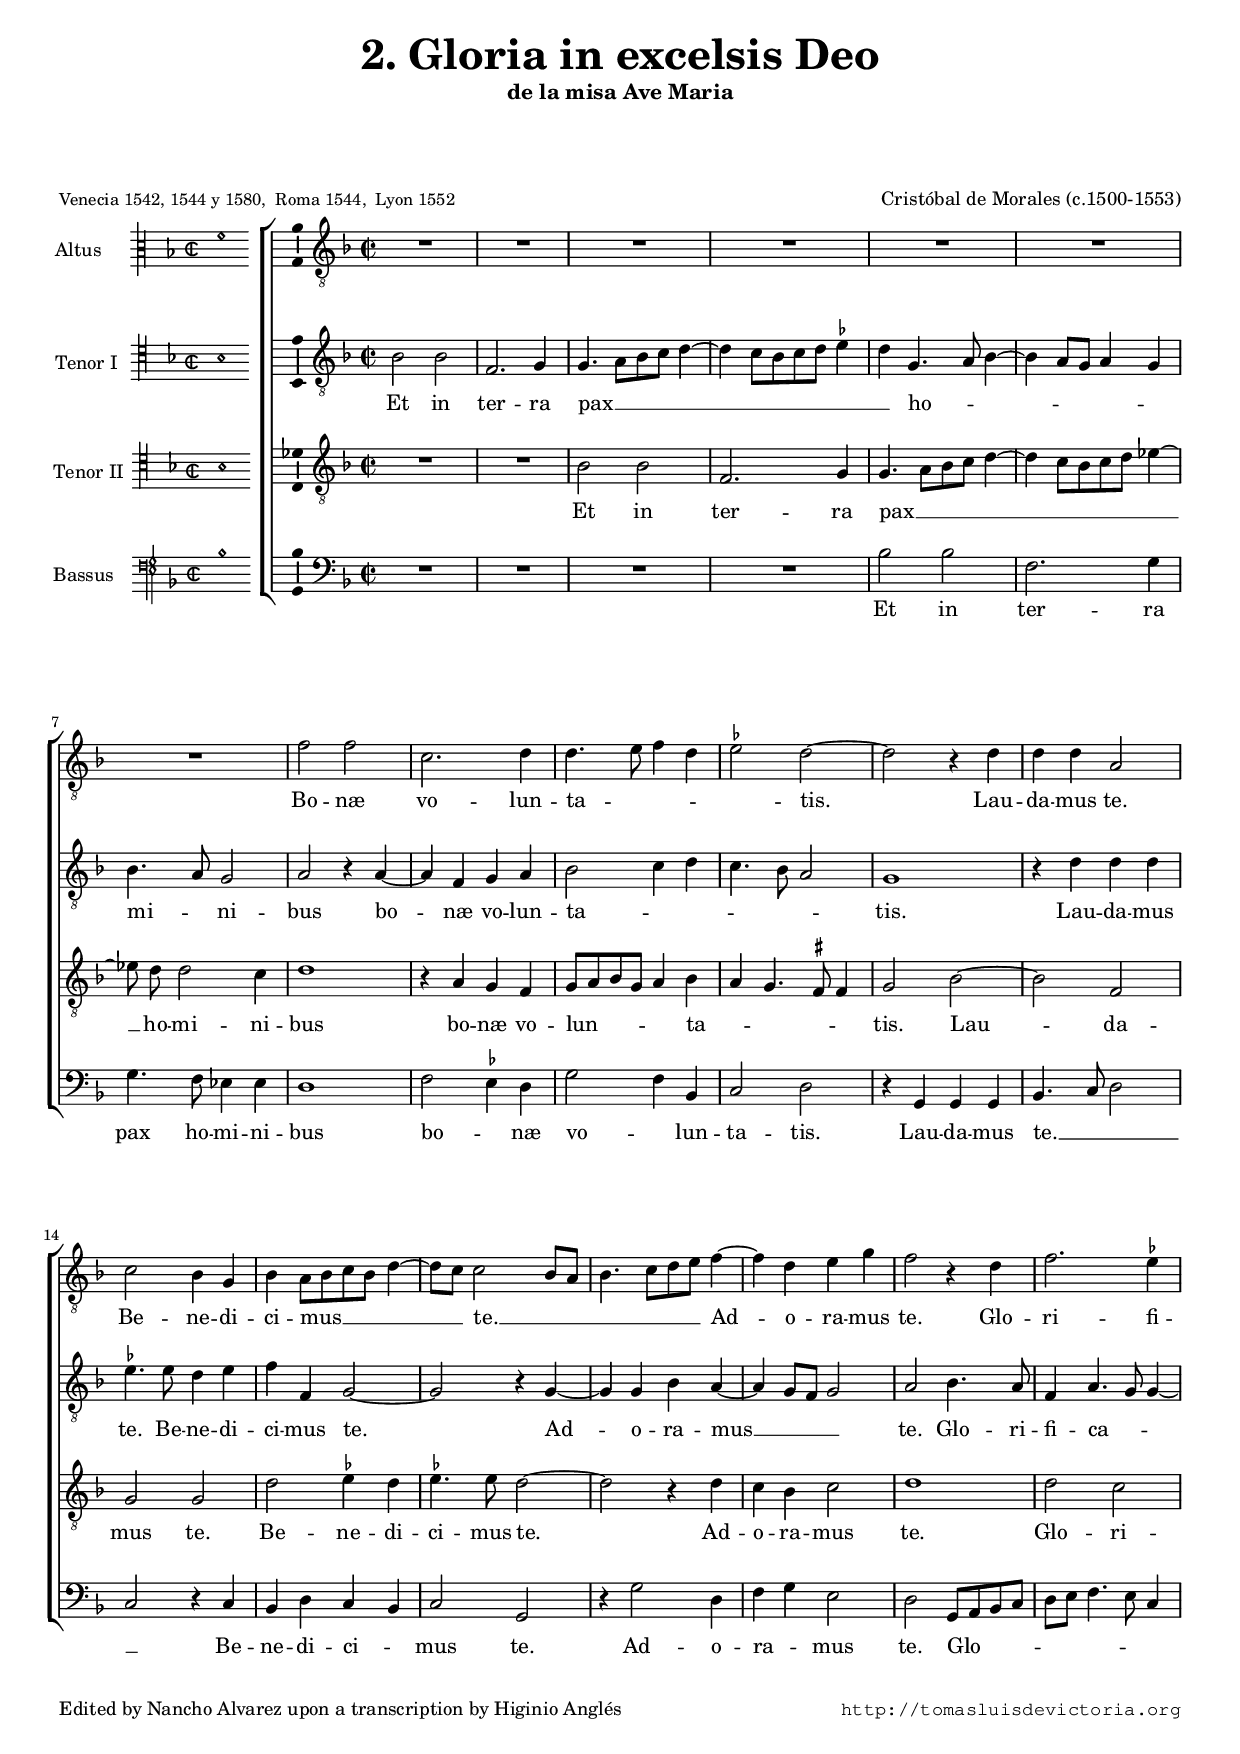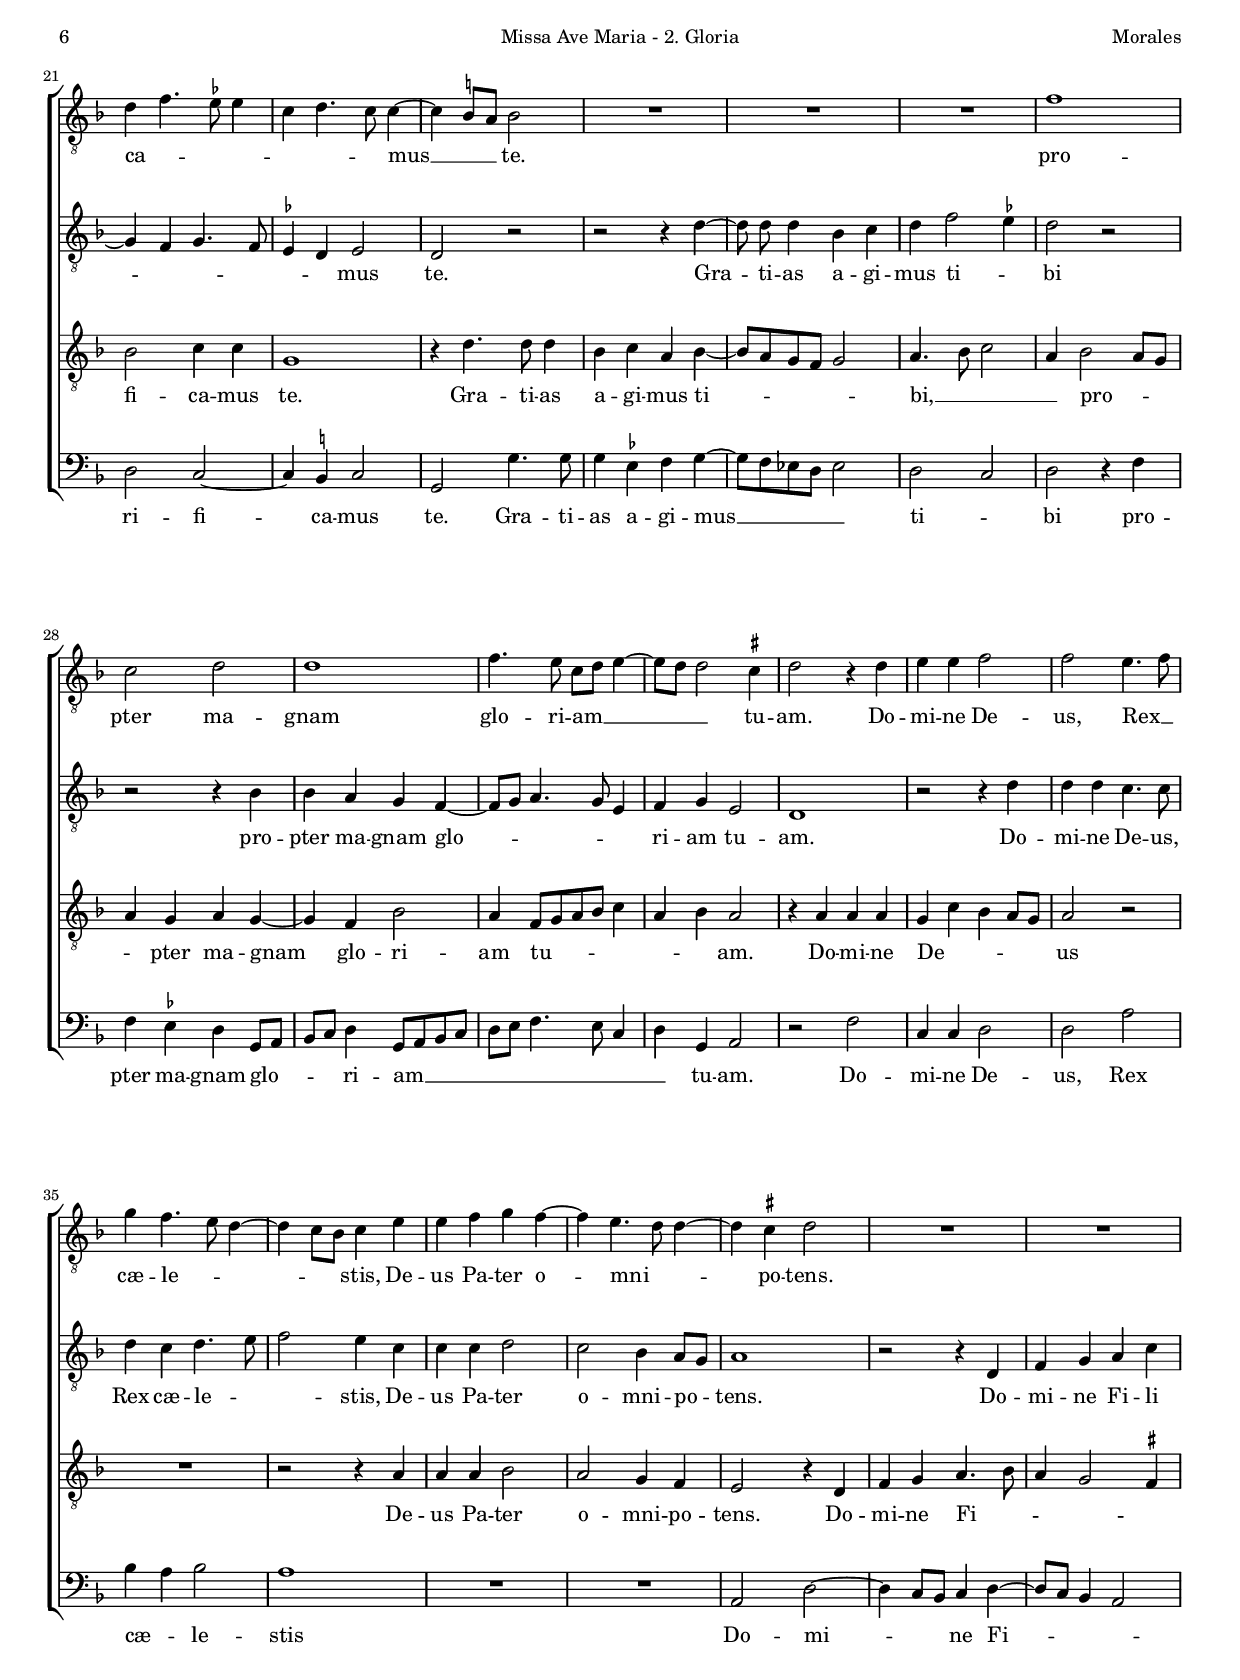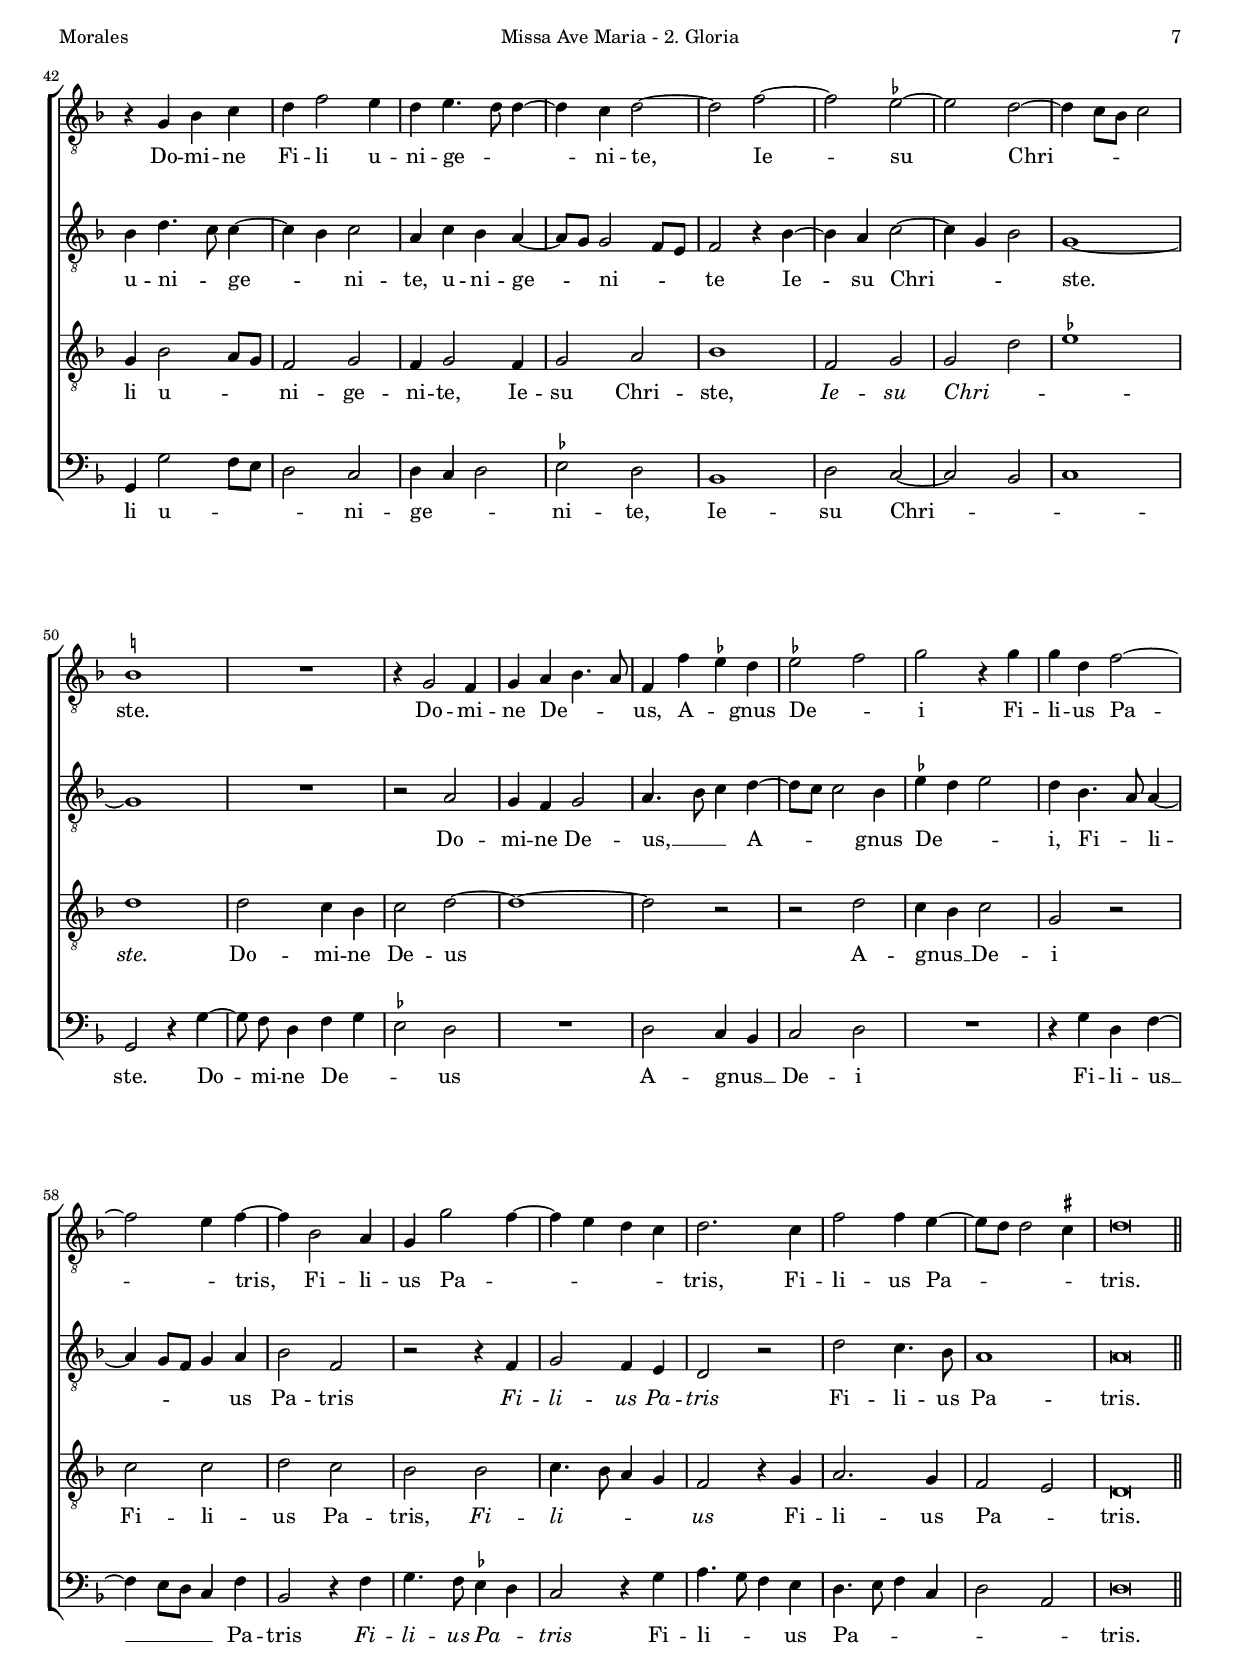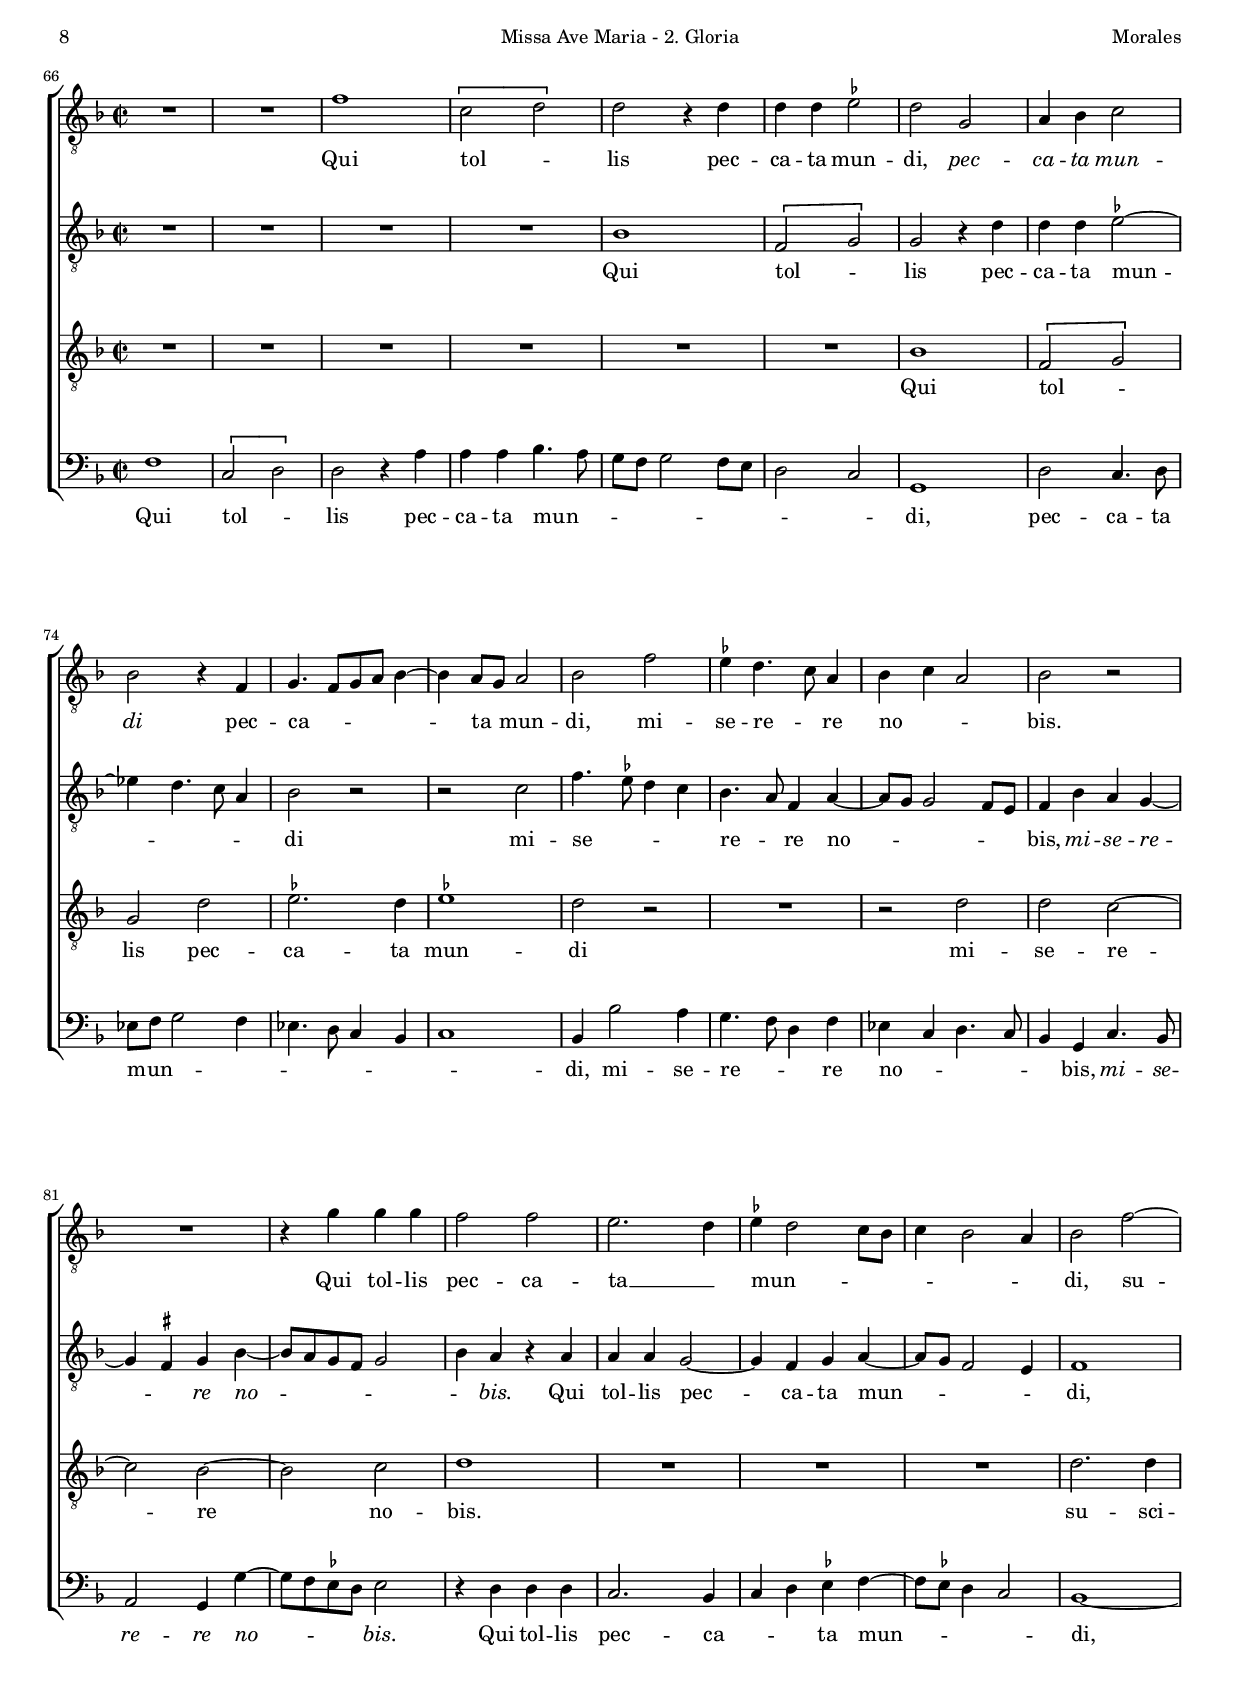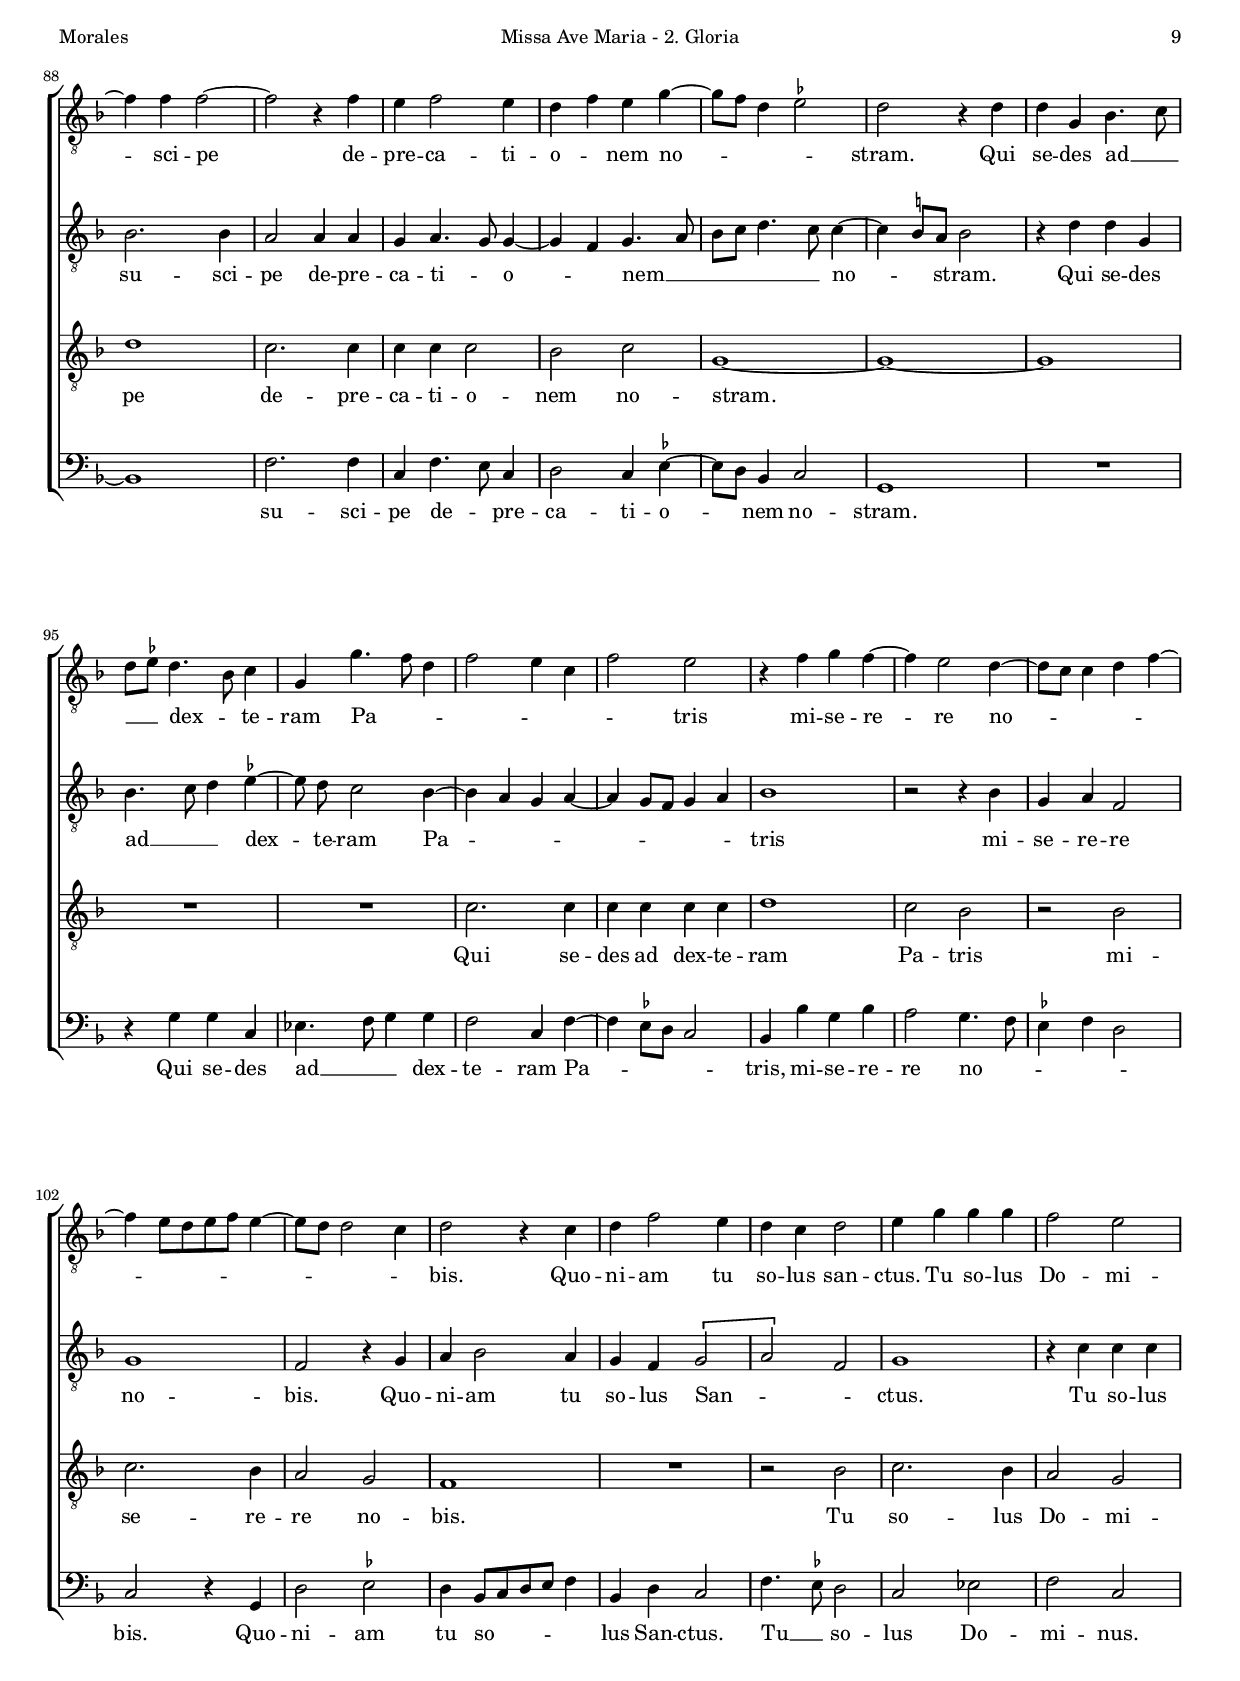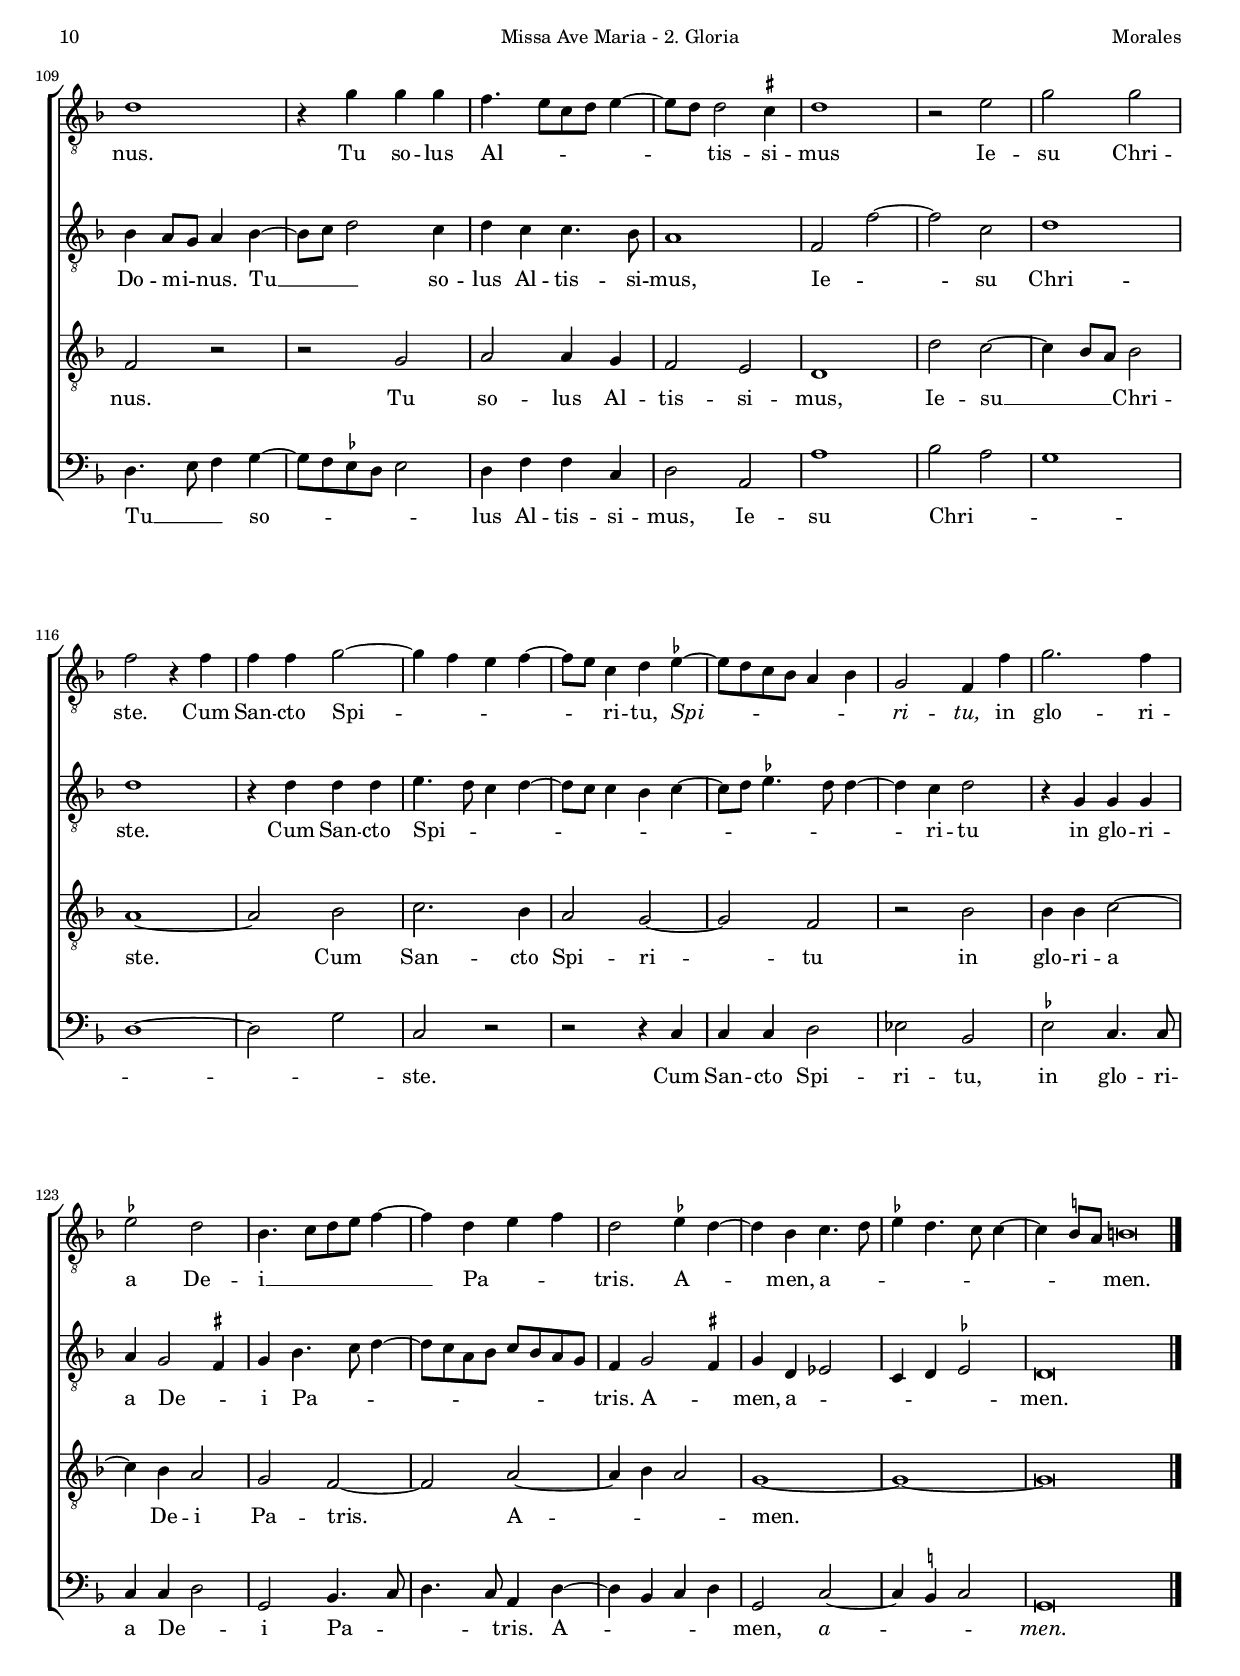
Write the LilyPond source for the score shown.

\version "2.24.0"

#(set-default-paper-size "a4")
#(set-global-staff-size 16.4)
#(ly:set-option 'point-and-click #f)
%mobile -s15.5 -i3.4

italicas=\override LyricText.font-shape = #'italic
rectas=\override LyricText.font-shape = #'upright
ss=\once \set suggestAccidentals = ##t
incipitwidth = 20
mt=#(define-music-function (offset) (number?) ; move lyric text
      #{ \once \override LyricText.X-offset = -$offset #})


htitle="Missa Ave Maria - 2. Gloria"
hcomposer="Morales"

\header {
	title=\markup{\fontsize #3 "2. Gloria in excelsis Deo"}
	subtitle="de la misa Ave Maria"
	subsubtitle=\markup{\null \vspace #3 }
	composer="Cristóbal de Morales (c.1500-1553)"
        pdfauthor=\composer
	%opus="(-)"
	poet=\markup{\smaller "Venecia 1542, 1544 y 1580,  Roma 1544,  Lyon 1552"} 
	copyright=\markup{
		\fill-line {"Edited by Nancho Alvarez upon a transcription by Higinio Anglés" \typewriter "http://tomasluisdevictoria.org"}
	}
%	tagline=""
}

global={\key f \major \time 2/2 \skip 1*65 \bar "||" \break
	\override Score.TimeSignature.break-visibility = #'#(#f #t #t)
			\time 2/2 \skip 1*64 \bar "|."
}


cantus=\relative c'{
	R1*7
	f2 f
	c2. d4
	d4. e8 f4 d 
	\ss ees2 d2 ~
	d r4 d
	d d a2
	c bes4 g
	bes4 a8[ bes c bes] d4 ~
	d8 c c2 bes8 a
	bes4. c8[ d e] f4 ~
	f d e g % CSIC \ss ees
	f2 r4 d % CSIC \ss fis
	f2. \ss ees4
	d f4. \ss ees8 ees4
	c4 d4. c8 c4 ~
	c \ss b8 a b2
	R1
	R1*2
	f'1
	c2 d
	d1
	f4. e8 c d e4 ~
	e8 d d2 \ss cis4
	d2 r4 d
	e e f2
	f e4. f8
	g4 f4. e8 d4 ~
	d c8 bes c4 e % CSIC \ss b
	e f g f ~
	f e4. d8 d4 ~
	d \ss cis4 d2
	R1*2
	r4 g, bes c
	d f2 e4 % CSIC \ss ees
	d4 e4. d8 d4 ~ % CSIC \ss ees
	d c d2 ~
	d f ~
	f \ss ees ~
	ees d ~
	d4 c8 bes c2 % CSIC \ss b
	\ss b1
	R1
	r4 g2 f4
	g a bes4. a8 
	f4 f' \ss ees d
	\ss ees2 f
	g r4 g
	g d f2 ~
	f e4 f ~
	f bes,2 a4
	g4 g'2 f4 ~
	f e d c % CSIC \ss cis
	d2. c4
	f2 f4 e ~
	e8 d d2 \ss cis4
	d\breve*1/2
	R1*2
	f1
	\[c2 d\]
	d2 r4 d
	d4 d \ss ees2
	d g,
	a4 bes c2
	bes2 r4 f
	g4. f8[ g a] bes4 ~
	bes4 a8 g a2
	bes f'
	\ss ees4 d4. c8 a4
	bes4 c a2
	bes r
	R1
	r4 g' g g
	f2 f
	e2. d4
	\ss ees4 d2 c8 bes
	c4 bes2 a4
	bes2 f' ~
	f4 f f2 ~
	f r4 f
	e f2 e4 % CSIC \ss ees
	d4 f e g ~
	g8 f d4 \ss ees2
	d r4 d
	d g, bes4. c8
	d \ss ees d4. bes8 c4
	g4 g'4. f8 d4
	f2 e4 c
	f2 e
	r4 f g f ~
	f e2 d4 ~
	d8 c c4 d f ~
	f e8[ d e f] e4 ~ % CSIC \ss ees ees ees
	e8 d d2 c4
	d2 r4 c
	d f2 e4
	d4 c d2
	e4 g g g 
	f2 e % CSIC \ss ees
	d1
	r4 g g g 
	f4. e8[ c d] e4 ~
	e8 d d2 \ss cis4
	d1
	r2 e
	g g
	f2 r4 f % CSIC \ss fis fis
	f f g2 ~ % CSIC \ss fis fis
	g4 f e f ~
	f8 e c4 d \ss ees ~
	ees8 d c bes a4 bes
	g2 f4 f'
	g2. f4 % sic? fa contra sol en tenor1
	\ss ees2 d
	bes4. c8[ d e] f4 ~
	f d e f
	d2 \ss ees4 d ~
	d bes c4. d8
	\ss ees4 d4. c8 c4 ~
	c \ss b8 a b!\breve*1/4
}

altus=\relative c'{
	bes2 bes
	f2. g4
	g4. a8[ bes c] d4 ~
	d c8[ bes c d] \ss ees4
	d4 g,4. a8 bes4 ~
	bes4 a8 g a4 g
	bes4. a8 g2
	a2 r4 a ~
	a4 f g a
	bes2 c4 d
	c4. bes8 a2
	g1
	r4 d' d d
	\ss ees4. ees8 d4 ees % CSIC \ss ees \ss e
	f4 f, g2 ~
	g r4 g ~
	g g bes a ~
	a g8 f g2
	a2 bes4. a8
	f4 a4. g8 g4 ~
	g f g4. f8
	\ss ees4 d ees2
	d2 r
	r r4 d' ~
	d8 \noBeam d d4 bes c
	d f2 \ss ees4
	d2 r
	r r4 bes
	bes a g f ~
	f8 g a4. g8 e4
	f g e2
	d1
	r2 r4 d'
	d d c4. c8
	d4 c d4. e8
	f2 e4 c
	c c d2
	c bes4 a8 g
	a1
	r2 r4 d,
	f g a c
	bes d4. c8 c4 ~
	c bes c2 % CSIC \ss b
	a4 c bes a ~
	a8 g g2 f8 e
	f2 r4 bes ~
	bes a c2 ~
	c4 g bes2
	g1 ~
	g1
	R1
	r2 a
	g4 f g2
	a4. bes8 c4 d ~ % CSIC \ss b
	d8 c c2 bes4
	\ss ees4 d ees2
	d4 bes4. a8 a4 ~
	a g8 f g4 a
	bes2 f
	r2 r4 f
	g2 f4 e
	d2 r
	d'2 c4. bes8
	a1
	a\breve*1/2
	R1*4
	bes1
	\[f2 g\]
	g r4 d'
	d d \ss ees2 ~
	ees4 d4. c8 a4
	bes2 r
	r c
	f4. \ss ees8 d4 c
	bes4. a8 f4 a ~
	a8 g g2 f8 e
	f4 bes a g ~
	g4 \ss fis g bes ~
	bes8 a g f g2
	bes4 a r a
	a a g2 ~
	g4 f g a ~
	a8 g f2 e4 % CSIC \ss ees
	f1
	bes2. bes4
	a2 a4 a
	g a4. g8 g4 ~
	g4 f g4. a8
	bes c d4. c8 c4 ~
	c4 \ss b8 a b2
	r4 d d g,
	bes4. c8 d4 \ss ees ~
	ees8 \noBeam d c2 bes4 ~
	bes4 a g a ~
	a g8 f g4 a
	bes1
	r2 r4 bes
	g4 a f2
	g1
	f2 r4 g
	a bes2 a4
	g f \[g2
	a\] f
	g1
	r4 c c c
	bes a8 g a4 bes ~
	bes8 c d2 c4
	d4 c c4. bes8
	a1
	f2 f' ~
	f c
	d1
	d1
	r4 d d d
	e4. d8 c4 d ~
	d8 c c4 bes4 c ~ % CSIC \ss b
	c8 d \ss ees4. d8 d4 ~
	d4 c d2
	r4 g, g g
	a4 g2 \ss fis4
	g4 bes4. c8 d4 ~
	d8 c a bes c bes a g % CSIC \ss b \ss bes
	f4 g2 \ss fis4
	g4 d ees2
	c4 d \ss ees2
	d\breve*1/2
}

tenor=\relative c'{
	R1*2
	bes2 bes
	f2. g4
	g4. a8[ bes c] d4 ~
	d c8[ bes c d] ees4 ~
	ees8 \noBeam d d2 c4
	d1
	r4 a g f
	g8 a bes g a4 bes
	a4 g4. \ss fis8 fis4
	g2 bes ~
	bes f
	g g
	d'2 \ss ees4 d
	\ss ees4. ees8 d2 ~
	d r4 d
	c bes c2
	d1
	d2 c
	bes c4 c
	g1
	r4 d'4. d8 d4
	bes4 c a bes ~
	bes8 a g f g2
	a4. bes8 c2 % CSIC \ss b
	a4 bes2 a8 g
	a4 g a g ~
	g f bes2
	a4 f8[ g a bes] c4
	a bes a2
	r4 a a a
	g c bes a8 g
	a2 r
	R1
	r2 r4 a 
	a a bes2
	a g4 f
	e2 r4 d
	f4 g a4. bes8
	a4 g2 \ss fis4 
	g4 bes2 a8 g
	f2 g
	f4 g2 f4 % CSIC \ss fis \ss fis
	g2 a
	bes1
	f2 g
	g d'
	\ss ees1
	d1
	d2 c4 bes
	c2 d ~
	d1 ~
	d2 r
	r2 d
	c4 bes c2
	g r
	c c
	d c
	bes bes
	c4. bes8 a4 g
	f2 r4 g
	a2. g4
	f2 e
	d\breve*1/2
	R1*5
	R1
	bes'1
	\[f2 g\]
	g d'
	\ss ees2. d4
	\ss ees1
	d2 r
	R1
	r2 d
	d c ~
	c bes ~
	bes c
	d1
	R1*3
	d2. d4
	d1
	c2. c4
	c c c2
	bes2 c
	g1 ~
	g ~
	g
	R1*2
	c2. c4
	c c c c 
	d1
	c2 bes
	r2 bes
	c2. bes4
	a2 g
	f1
	R1
	r2 bes
	c2. bes4
	a2 g
	f r % CSIC falta el silencio
	r2 g
	a2 a4 g
	f2 e
	d1
	d'2 c ~
	c4 bes8 a bes2
	a1 ~
	a2 bes % CSIC \ss b
	c2. bes4
	a2 g ~
	g f % CSIC \ss fis
	r2 bes
	bes4 bes c2 ~
	c4 bes a2
	g f ~
	f a ~
	a4 bes a2
	g1 ~
	g ~
	g\breve*1/2
}

bassus=\relative c'{
	R1*4
	bes2 bes
	f2. g4
	g4. f8 ees4 ees
	d1
	f2 \ss ees4 d
	g2 f4 bes,
	c2 d
	r4 g, g g
	bes4. c8 d2
	c2 r4 c
	bes4 d c bes % CSIC \ss b
	c2 g
	r4 g'2 d4
	f g e2 % CSIC \ss ees
	d2 g,8 a bes c
	d8 e f4. e8 c4
	d2 c ~
	c4 \ss b c2
	g2 g'4. g8
	g4 \ss ees f g ~
	g8 f ees d ees2
	d2 c
	d r4 f
	f \ss ees d g,8 a
	bes c d4 g,8 a bes c
	d8 e f4. e8 c4
	d g, a2
	r2 f'
	c4 c d2
	d a'
	bes4 a bes2
	a1
	R1*2
	a,2 d ~
	d4 c8 bes c4 d ~
	d8 c bes4 a2
	g4 g'2 f8 e
	d2 c 
	d4 c d2
	\ss ees2 d
	bes1
	d2 c ~
	c bes
	c1
	g2 r4 g' ~
	g8 \noBeam f d4 f g
	\ss ees2 d
	R1
	d2 c4 bes
	c2 d
	R1
	r4 g d f ~
	f e8 d c4 f
	bes,2 r4 f'
	g4. f8 \ss ees4 d
	c2 r4 g'
	a4. g8 f4 e
	d4. e8 f4 c
	d2 a
	d\breve*1/2
	f1
	\[c2 d\]
	d2 r4 a'
	a a bes4. a8
	g f g2 f8 e % CSIC \ss ees
	d2 c
	g1
	d'2 c4. d8 
	ees8 f g2 f4
	ees4. d8 c4 bes
	c1
	bes4 bes'2 a4
	g4. f8 d4 f
	ees4 c d4. c8
	bes4 g c4. bes8
	a2 g4 g' ~
	g8 f \ss ees d ees2
	r4 d d d
	c2. bes4
	c d \ss ees f ~
	f8 \ss ees8 d4 c2
	bes1 ~
	bes
	f'2. f4
	c f4. e8 c4 % CSIC \ss ees
	d2 c4 \ss ees4 ~ 
	ees8 d bes4 c2
	g1
	R1
	r4 g' g c,
	ees4. f8 g4 g
	f2 c4 f ~
	f \ss ees8 d c2
	bes4 bes' g bes
	a2 g4. f8
	\ss ees4 f d2
	c r4 g
	d'2 \ss ees
	d4 bes8[ c d e] f4
	bes,4 d c2
	f4. \ss ees8 d2
	c ees
	f c
	d4. e8 f4 g ~ % CSIC \ss fis 
	g8 f \ss ees d ees2
	d4 f f c
	d2 a
	a'1
	bes2 a
	g1
	d1 ~
	d2 g
	c,2 r
	r r4 c
	c c d2
	ees2 bes
	\ss ees c4. c8
	c4 c d2
	g,2 bes4. c8
	d4. c8 a4 d ~
	d bes c d
	g,2 c ~
	c4 \ss b c2
	g\breve*1/2
}

textocantus=\lyricmode{
Bo -- næ vo -- lun -- ta -- _ _ _ _ tis.
Lau -- da -- mus te.
Be -- ne -- di -- ci -- mus __ _ _ _ _ _ te. __ _ _ _ _ _ _ 
Ad -- o -- ra -- mus te.
Glo -- ri -- fi -- ca -- _ _ _ _ _ _ mus __ _ _ te.
pro -- pter ma -- gnam glo -- ri -- am __ _ _ _ _ tu -- am.
Do -- mi -- ne De -- us,
Rex __ _ cæ -- le -- _ _ _ _ stis,
De -- us Pa -- ter o -- mni -- _ _ po -- tens.
Do -- mi -- ne Fi -- li u -- ni -- ge -- _ _ ni -- te,
Ie -- su Chri -- _ _ _ ste.
Do -- mi -- ne De -- _ _ us,
A -- _ gnus De -- _ i
Fi -- li -- us Pa -- _ tris,
Fi -- li -- us Pa -- _ _ _ _ tris,
Fi -- li -- us Pa -- _ _ _ tris.
Qui tol -- _ lis pec -- ca -- ta mun -- di,
\italicas 
pec -- ca -- ta mun -- di
\rectas 
pec -- ca -- _ _ _ _ ta _ mun -- di,
mi -- se -- re -- _ re no -- _ _ bis.
Qui tol -- lis pec -- ca -- ta __ _ mun -- _ _ _ _ _ _ di,
su -- sci -- pe
de -- pre -- ca -- ti -- o -- _ nem no -- _ _ _ stram.
Qui se -- des ad __ _ _ _ dex -- _ te -- ram Pa -- _ _ _ _ _ _ tris
mi -- se -- re -- re no -- _ _ _ _ _ _ _ _ _ _ _ _ bis.
Quo -- ni -- am tu so -- lus san -- ctus.
Tu so -- lus Do -- mi -- nus.
Tu so -- lus Al -- _ _ _ _ _ tis -- si -- mus
Ie -- su Chri -- ste.
Cum San -- cto Spi -- _ _ _ _ ri -- tu,
\italicas 
Spi -- _ _ _ _ _ ri -- tu,
\rectas 
in glo -- ri -- a De -- i __ _ _ _ _ Pa -- _ _ tris.
A -- _ men,
a -- _ _ _ _ _ _ _ men.
}

textoaltus=\lyricmode{
Et in ter -- ra pax __ _ _ _ _ _ _ _ _ _ _ ho -- _ _ _ _ _ _ mi -- _ ni -- bus
bo -- næ vo -- lun -- ta -- _ _ _ _ _ tis.
Lau -- da -- mus te.
Be -- ne -- di -- ci -- mus te.
Ad -- o -- ra -- mus __ _ _ _ te.
Glo -- ri -- fi -- ca -- _ _ _ _ _ _ _ mus te.
Gra -- ti -- as a -- gi -- mus ti -- _ bi
pro -- pter ma -- gnam glo -- _ _ _ _ ri -- am tu -- am.
Do -- mi -- ne De -- us,
Rex cæ -- le -- _ _ stis,
De -- us Pa -- ter o -- mni -- po -- _ tens.
Do -- mi -- ne Fi -- li u -- ni -- _ ge -- _ ni -- te,
u -- ni -- ge -- _ ni -- _ _ te
Ie -- su Chri -- _ _ ste.
Do -- mi -- ne De -- us, __ _ _ 
A -- _ _ gnus De -- _ _ i,
Fi -- _ li -- _ _ _ us Pa -- tris
\italicas 
Fi -- li -- us Pa -- tris
\rectas 
Fi -- li -- us Pa -- tris.
Qui tol -- _ lis pec -- ca -- ta mun -- _ _ _ di
mi -- se -- _ _ _ re -- _ re no -- _ _ _ _ bis,
\italicas 
mi -- se -- re -- _ re no -- _ _ _ _ _ bis.
\rectas 
Qui tol -- lis pec -- ca -- ta mun -- _ _ _ di,
su -- sci -- pe de -- pre -- ca -- ti -- _ o -- _ nem __ _ _ _ _ _ no -- _ _ stram.
Qui se -- des ad __ _ _ dex -- te -- ram Pa -- _ _ _ _ _ _ _ tris
mi -- se -- re -- re no -- bis.
Quo -- ni -- am tu so -- lus San -- _ _ ctus.
Tu so -- lus Do -- mi -- _ nus.
Tu __ _ _ so -- lus Al -- tis -- si -- mus,
Ie -- _ su Chri -- ste.
Cum San -- cto Spi -- _ _ _ _ _ _ _ _ _ _ _ ri -- tu
in glo -- ri -- a De -- _ i Pa -- _ _ _ _ _ _ _ _ _ tris.
A -- _ men,
a -- _ _ _ _ men.
}

textotenor=\lyricmode{
Et in ter -- ra pax __ _ _ _ _ _ _ _ _ _ ho -- mi -- ni -- bus
bo -- næ vo -- lun -- _ _ _ _ ta -- _ _ _ _ tis.
Lau -- da -- mus te.
Be -- ne -- di -- ci -- mus te.
Ad -- o -- ra -- mus te.
Glo -- ri -- fi -- ca -- mus te.
Gra -- ti -- as a -- gi -- mus ti -- _ _ _ _ bi, __ _ _ _ 
pro -- _ _ _ pter ma -- gnam glo -- ri -- am tu -- _ _ _ _ _ _ am.
Do -- mi -- ne De -- _ _ _ _ us
De -- us Pa -- ter o -- mni -- po -- tens.
Do -- mi -- ne Fi -- _ _ _ _ li u -- _ _ ni -- ge -- ni -- te,
Ie -- su Chri -- ste,
\italicas 
Ie -- su Chri -- _ _ ste.
\rectas 
Do -- mi -- ne De -- us
A -- gnus __ _ De -- i
Fi -- li -- us Pa -- tris,
\italicas 
Fi -- li -- _ _ _ us
\rectas 
Fi -- li -- us Pa -- _ tris.
Qui tol -- _ lis pec -- ca -- ta mun -- di
mi -- se -- re -- re no -- bis.
su -- sci -- pe de -- pre -- ca -- ti -- o -- nem no -- stram.
Qui se -- des ad dex -- te -- ram Pa -- tris
mi -- se -- re -- re no -- bis.
Tu so -- lus Do -- mi -- nus.
Tu so -- lus Al -- tis -- si -- mus,
Ie -- su __ _ _ Chri -- ste.
Cum San -- cto Spi -- ri -- tu
in glo -- ri -- a De -- i
Pa -- tris.
A -- _ _ men.
}

textobassus=\lyricmode{
Et in ter -- ra pax ho -- mi -- ni -- bus
bo -- _ næ vo -- _ lun -- ta -- tis.
Lau -- da -- mus te. __ _ _ _ 
Be -- ne -- di -- ci -- _ mus te.
Ad -- o -- ra -- _ mus te.
Glo -- _ _ _ _ _ _ _ _ ri -- fi -- ca -- mus te.
Gra -- ti -- as a -- gi -- mus __ _ _ _ _ ti -- _ bi
pro -- pter ma -- gnam glo -- _ _ _ ri -- am __ _ _ _ _ _ _ _ _ _ tu -- am.
Do -- mi -- ne De -- us,
Rex cæ -- _ le -- stis
Do -- mi -- _ _ ne Fi -- _ _ _ li u -- _ _ _ ni -- ge -- _ _ ni -- te,
Ie -- su Chri -- _ _ ste.
Do -- mi -- ne De -- _ _ us
A -- gnus __ _ De -- i
Fi -- li -- us __ _ _ _ Pa -- tris
\italicas 
Fi -- li -- us Pa -- _ tris
\rectas 
Fi -- li -- _ _ us Pa -- _ _ _ _ _ tris.
Qui tol -- _ lis pec -- ca -- ta mun -- _ _ _ _ _ _ _ _ di,
pec -- ca -- ta mun -- _ _ _ _ _ _ _ _ di,
mi -- se -- re -- _ _ re no -- _ _ _ _ bis,
\italicas 
mi -- se -- re -- re no -- _ _ _ bis.
\rectas 
Qui tol -- lis pec -- ca -- _ _ ta mun -- _ _ _ di,
su -- sci -- pe de -- _ pre -- ca -- ti -- o -- _ nem no -- stram.
Qui se -- des ad __ _ _ dex -- te -- ram Pa -- _ _ _ tris,
mi -- se -- re -- re no -- _ _ _ _ bis.
Quo -- ni -- am tu so -- _ _ _ _ lus San -- ctus.
Tu __ _ so -- lus Do -- mi -- nus.
Tu __ _ _ so -- _ _ _ _ lus Al -- tis -- si -- mus,
Ie -- su Chri -- _ _ _ _ ste.
Cum San -- cto Spi -- ri -- tu,
in glo -- ri -- a De -- _ i Pa -- _ _ _ tris.
A -- _ _ _ men,
\italicas 
a -- _ _ men.
}


incipitcantus=\markup{
	\score{
		{ 
		\set Staff.instrumentName="Altus     "
		\override NoteHead.style = #'neomensural
		\override Staff.TimeSignature.style = #'neomensural
		\cadenzaOn 
		\clef "petrucci-c3"
		\key f \major
		\time 2/2
		f'1
		} 
	\layout { line-width=\incipitwidth indent = 0 }
	}
}

incipitaltus=\markup{
	\score{
		{ 
		\set Staff.instrumentName="Tenor I  "
		\override NoteHead.style = #'neomensural 
		\override Staff.TimeSignature.style = #'neomensural
		\cadenzaOn 
		\clef "petrucci-c4"
		\key f \major
		\time 2/2
		bes1
		} 
	\layout { line-width=\incipitwidth indent = 0 }
	}
}


incipittenor=\markup{
	\score{
		{ 
		\set Staff.instrumentName="Tenor II "
		\override NoteHead.style = #'neomensural 
		\override Staff.TimeSignature.style = #'neomensural
		\cadenzaOn 
		\clef "petrucci-c4"
		\key f \major
		\time 2/2
		bes1
		} 
	\layout { line-width=\incipitwidth indent=0 }
	}
}

incipitbassus=\markup{
	\score{
		{ 
		\set Staff.instrumentName="Bassus   "
		\override NoteHead.style = #'neomensural
		\override Staff.TimeSignature.style = #'neomensural
		\cadenzaOn 
		\clef "petrucci-f4"
		\key f \major
		\time 2/2
		bes1
		} 
	\layout { line-width=\incipitwidth indent = 0 }
	}
}


\score {\transpose c' c'{
\new ChoirStaff<<

	\new Staff <<\global
	\new Voice="v1" {
		\set Staff.instrumentName=\incipitcantus
		\clef "G_8"
		\cantus }
	\new Lyrics \lyricsto "v1" {\textocantus }
	>>

	\new Staff <<\global
	\new Voice="v2" {
		\set Staff.instrumentName=\incipitaltus
		\clef "G_8"
		\altus }
	\new Lyrics \lyricsto "v2" {\textoaltus }
	>>
	
	\new Staff <<\global
	\new Voice="v3" {
		\set Staff.instrumentName=\incipittenor
		\clef "G_8"
		\tenor }
	\new Lyrics \lyricsto "v3" {\textotenor }
	>>

	\new Staff <<\global
	\new Voice="v4" {
		\set Staff.instrumentName=\incipitbassus
		\clef "bass"
		\bassus }
	\new Lyrics \lyricsto "v4" {\textobassus }
	>>
	
>>

	} % transpose

\layout{ 
	\context {\Lyrics 
		\override VerticalAxisGroup.staff-affinity = #UP
		\override VerticalAxisGroup.nonstaff-relatedstaff-spacing =
			#'((basic-distance . 0) (minimum-distance . 0) (padding . 1))
		\override LyricText.font-size = #1.2
		\override LyricHyphen.minimum-distance = #0.5
	}
	\context {\Score 
		\override BarNumber.padding = #2 
	}
	\context {\Voice 
		%melismaBusyProperties = #'()
		%autoBeaming = ##f
	}
	%\context { \Staff \RemoveEmptyStaves }
	\context {\Staff 
		\override VerticalAxisGroup.staff-staff-spacing =
			#'((basic-distance . 11) (minimum-distance . 0) (padding . 1))
		\consists Ambitus_engraver 
		\override LigatureBracket.padding = #1
	}
}

%\midi {\tempo 4 = 100}

}


\paper{
	evenHeaderMarkup=\markup  \fill-line { \fromproperty #'page:page-number-string \htitle \hcomposer }
	oddHeaderMarkup= \markup  \fill-line { \unless \on-first-page \hcomposer \unless \on-first-page \htitle \unless \on-first-page \fromproperty #'page:page-number-string }
	%system-count=8
	ragged-last-bottom = ##f
	indent=3.6\cm
	system-system-spacing =
	#'((basic-distance . 19) (minimum-distance . 0) (padding . 5))
	top-system-spacing = % header
	#'((basic-distance . 8) (minimum-distance . 0) (padding . 0))
	last-bottom-spacing = % footer
	#'((basic-distance . 12) (minimum-distance . 0) (padding . 0))
	%top-markup-spacing #'basic-distance = 0
	markup-system-spacing.basic-distance = 20


first-page-number=5
}
